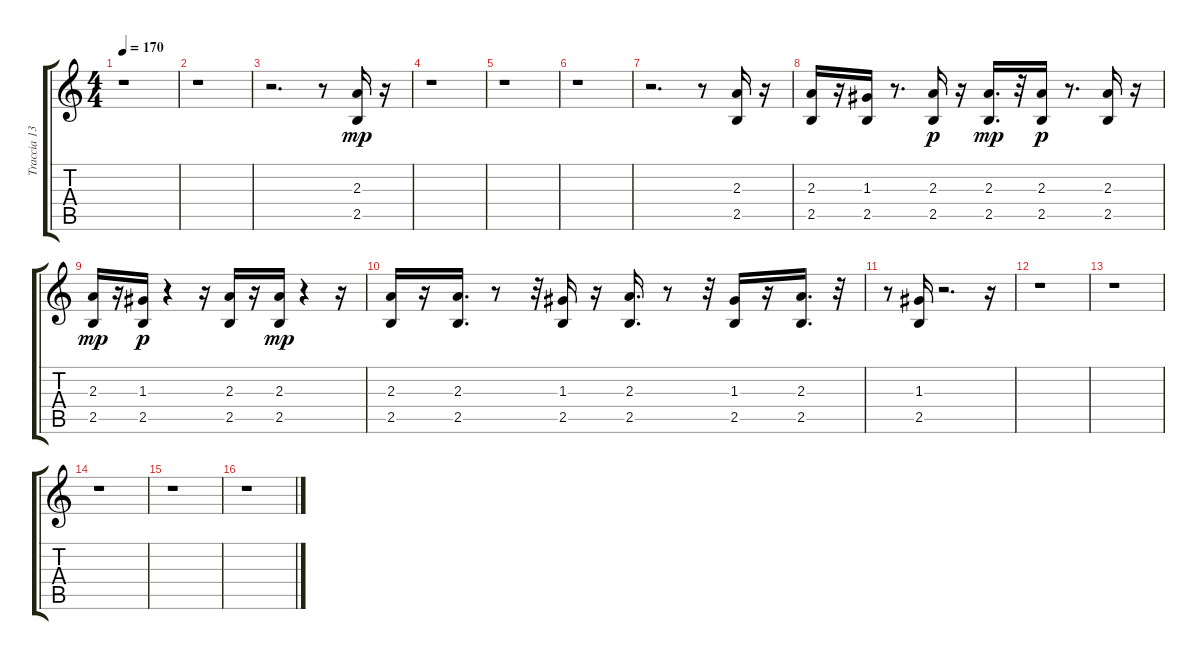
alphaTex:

\track ("Traccia 13" "Traccia 13") {instrument electricguitarmuted}
\staff {score tabs}
\tuning (E4 B3 G3 D3 A2 E2) {hide}
\ts (4 4)
\tempo 170
\clef g2
\ks c
r.1{dy mp} |
r.1 |
r.2{d} r.8 (2.3 2.5).16 r.16 |
r.1 |
r.1 |
r.1 |
r.2{d} r.8 (2.3 2.5).16 r.16 |
(2.3 2.5).16 r.16 (1.3 2.5).16 r.8{d} (2.3 2.5).16{dy p} r.16 (2.3 2.5).16{d dy mp} r.32 (2.3 2.5).16{dy p} r.8{d} (2.3 2.5).16 r.16 |
(2.3 2.5).16{dy mp} r.16 (1.3 2.5).16{dy p} r.4 r.16 (2.3 2.5).16 r.16 (2.3 2.5).16{dy mp} r.4 r.16 |
(2.3 2.5).16 r.16 (2.3 2.5).16{d} r.8 r.32 (1.3 2.5).16 r.16 (2.3 2.5).16{d} r.8 r.32 (1.3 2.5).16 r.16 (2.3 2.5).16{d} r.32 |
r.8 (1.3 2.5).16 r.2{d} r.16 |
r.1 |
r.1 |
r.1 |
r.1 |
r.1
